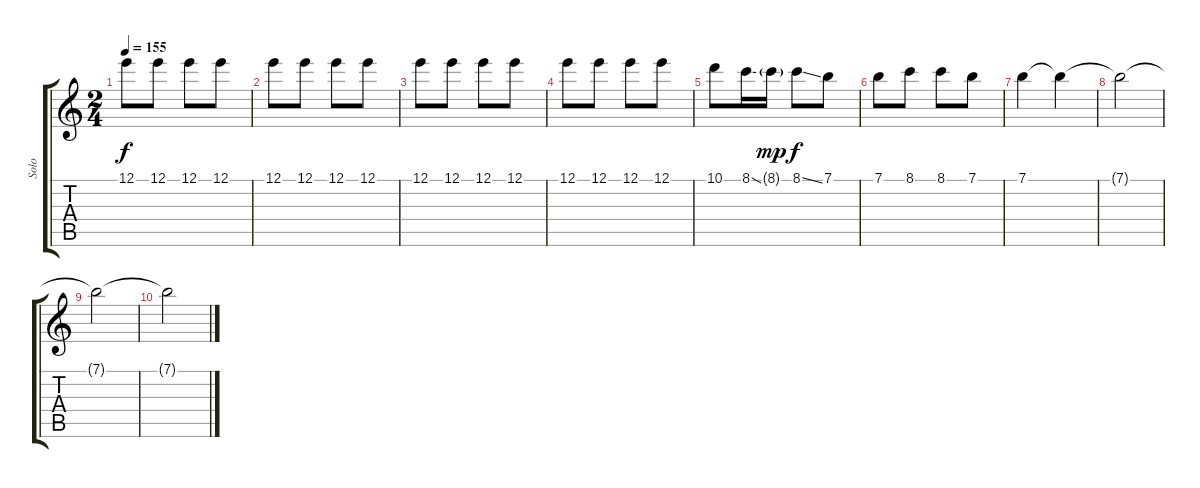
\track ("Solo" "Solo") {instrument distortionguitar}
\staff {score tabs}
\tuning (E4 B3 G3 D3 A2 E2) {hide}
\ts (2 4)
\tempo 155
\clef g2
\ks c
12.1.8{dy f} 12.1.8 12.1.8 12.1.8 |
12.1.8 12.1.8 12.1.8 12.1.8 |
12.1.8 12.1.8 12.1.8 12.1.8 |
12.1.8 12.1.8 12.1.8 12.1.8 |
10.1.8 8.1{ss}.16 8.1{g}.16{dy mp} 8.1{ss}.8{dy f} 7.1.8 |
7.1.8 8.1.8 8.1.8 7.1.8 |
7.1.4 7.1{t}.4 |
7.1{t}.2 |
7.1{t}.2 |
7.1{t}.2
